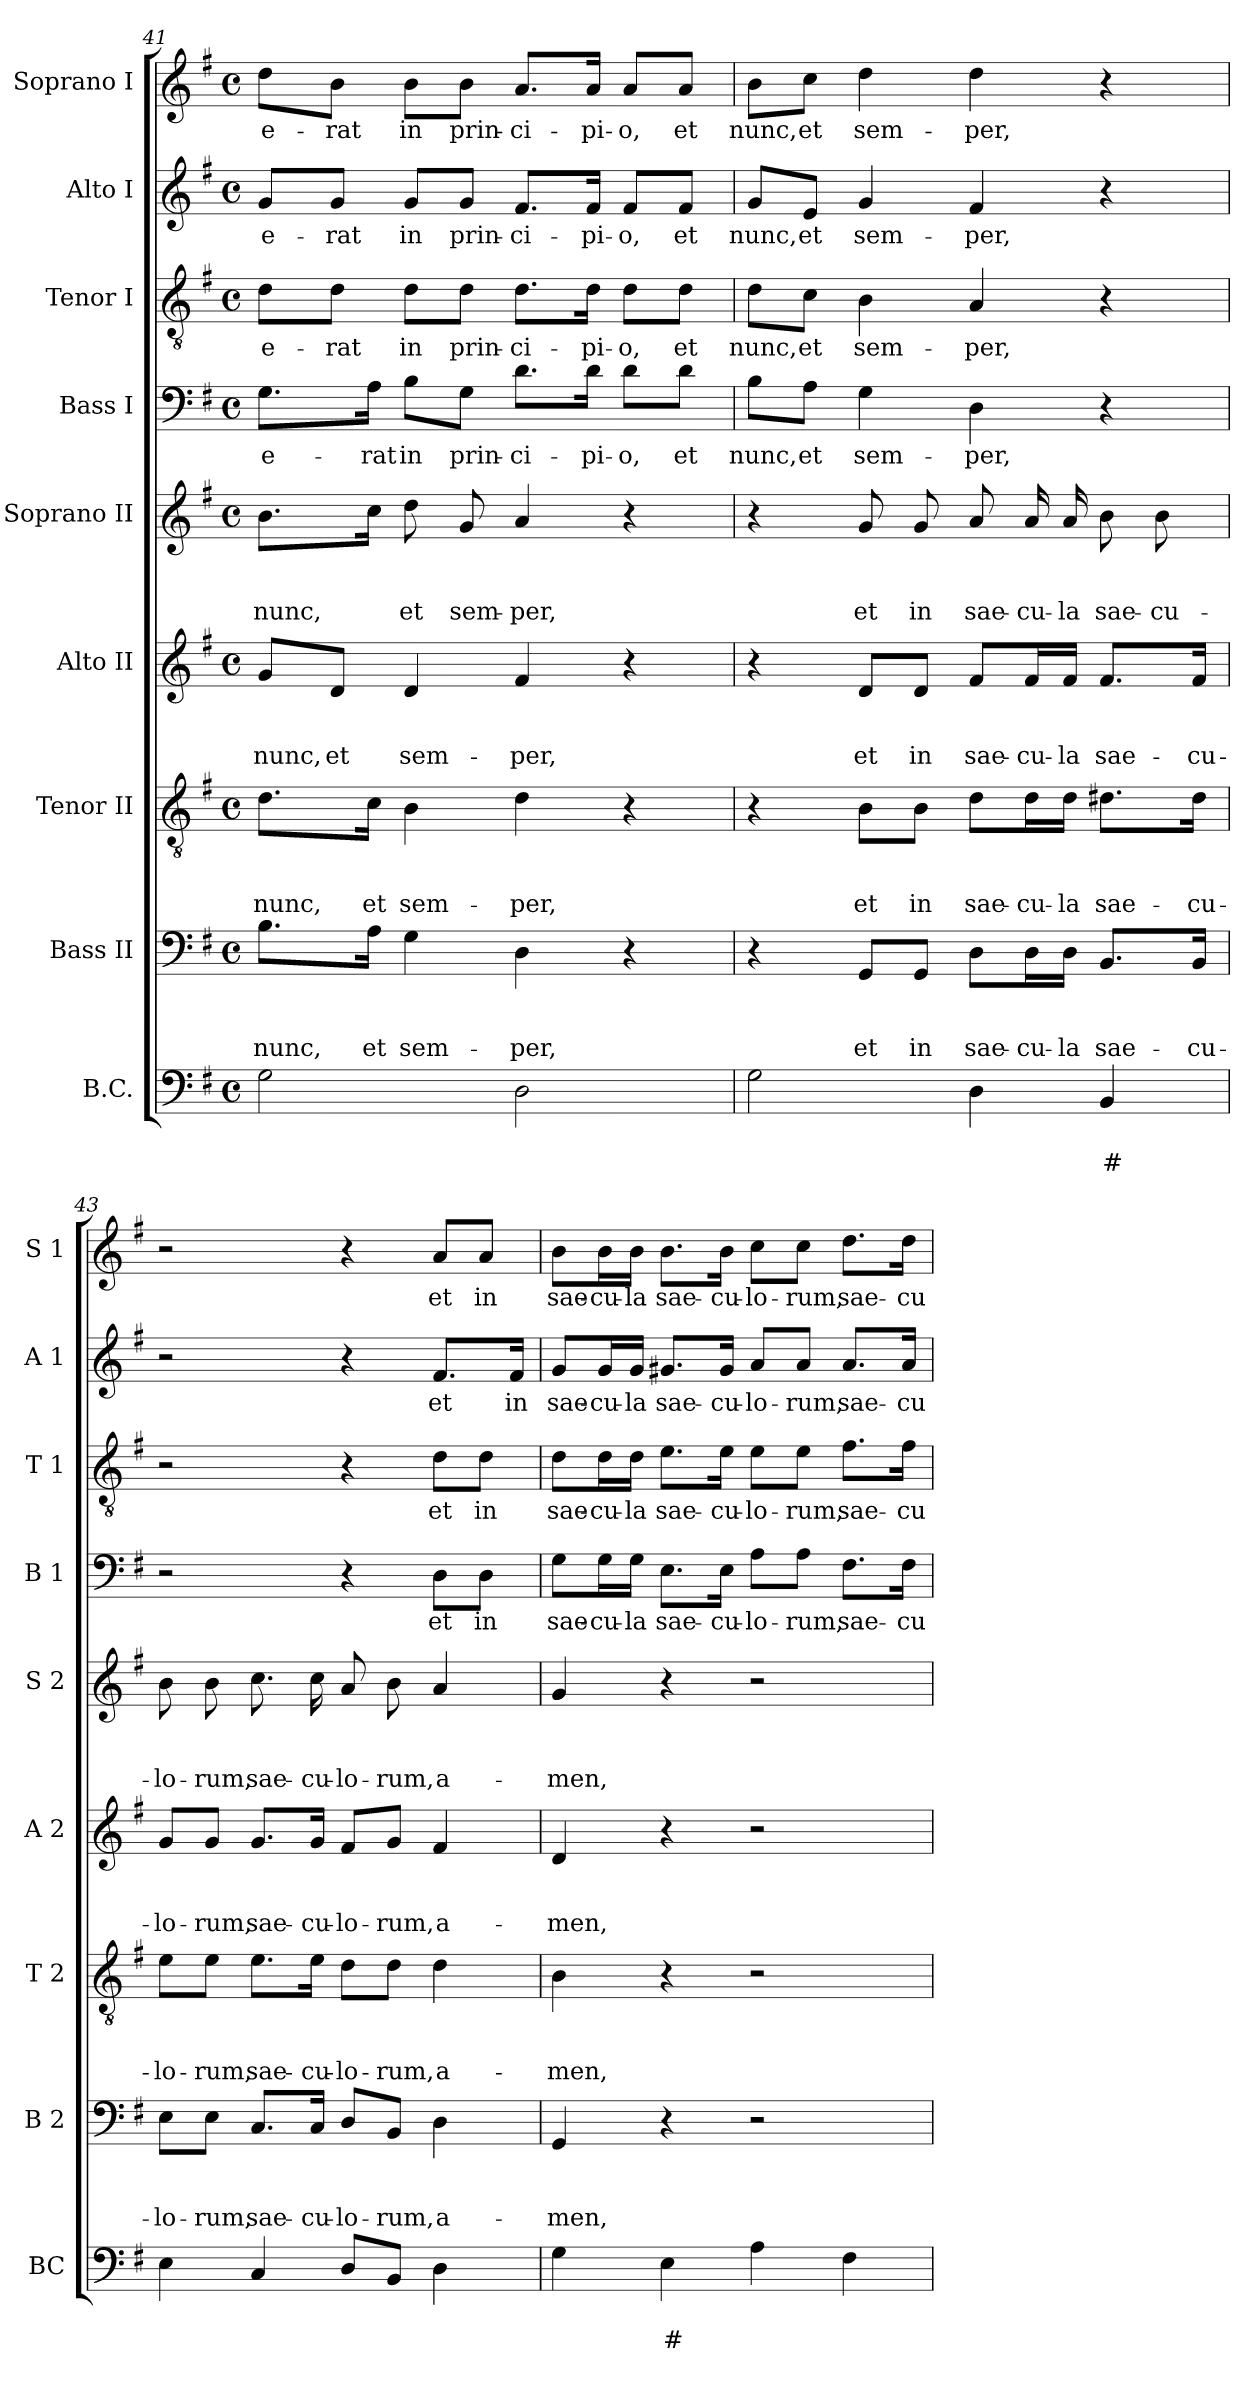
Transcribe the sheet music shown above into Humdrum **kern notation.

**kern	**text	**text	**kern	**text	**text	**text	**kern	**text	**text	**text	**kern	**text	**text	**text	**kern	**text	**text	**text	**kern	**text	**kern	**text	**kern	**text	**kern	**text
*part9	*part9	*part9	*part8	*part8	*part8	*part8	*part7	*part7	*part7	*part7	*part6	*part6	*part6	*part6	*part5	*part5	*part5	*part5	*part4	*part4	*part3	*part3	*part2	*part2	*part1	*part1
*staff9	*staff9	*staff9	*staff8	*staff8	*staff8	*staff8	*staff7	*staff7	*staff7	*staff7	*staff6	*staff6	*staff6	*staff6	*staff5	*staff5	*staff5	*staff5	*staff4	*staff4	*staff3	*staff3	*staff2	*staff2	*staff1	*staff1
*I"B.C.	*	*	*I"Bass II	*	*	*	*I"Tenor II	*	*	*	*I"Alto II	*	*	*	*I"Soprano II	*	*	*	*I"Bass I	*	*I"Tenor I	*	*I"Alto I	*	*I"Soprano I	*
*I'BC	*	*	*I'B 2	*	*	*	*I'T 2	*	*	*	*I'A 2	*	*	*	*I'S 2	*	*	*	*I'B 1	*	*I'T 1	*	*I'A 1	*	*I'S 1	*
*clefF4	*	*	*clefF4	*	*	*	*clefGv2	*	*	*	*clefG2	*	*	*	*clefG2	*	*	*	*clefF4	*	*clefGv2	*	*clefG2	*	*clefG2	*
*k[f#]	*	*	*k[f#]	*	*	*	*k[f#]	*	*	*	*k[f#]	*	*	*	*k[f#]	*	*	*	*k[f#]	*	*k[f#]	*	*k[f#]	*	*k[f#]	*
*G:	*	*	*G:	*	*	*	*G:	*	*	*	*G:	*	*	*	*G:	*	*	*	*G:	*	*G:	*	*G:	*	*G:	*
*M4/4	*	*	*M4/4	*	*	*	*M4/4	*	*	*	*M4/4	*	*	*	*M4/4	*	*	*	*M4/4	*	*M4/4	*	*M4/4	*	*M4/4	*
*met(c)	*	*	*met(c)	*	*	*	*met(c)	*	*	*	*met(c)	*	*	*	*met(c)	*	*	*	*met(c)	*	*met(c)	*	*met(c)	*	*met(c)	*
=41	=41	=41	=41	=41	=41	=41	=41	=41	=41	=41	=41	=41	=41	=41	=41	=41	=41	=41	=41	=41	=41	=41	=41	=41	=41	=41
!	!	!	!	!	!	!LO:LY:b	!	!	!	!LO:LY:b	!	!	!	!LO:LY:b	!	!	!	!LO:LY:b	!	!LO:LY:b	!	!LO:LY:b	!	!LO:LY:b	!	!LO:LY:b
2G\	.	.	8.B\L	.	.	nunc,	8.d\L	.	.	nunc,	8g/L	.	.	nunc,	8.b\L	.	.	nunc,	8.G\L	e-	8d\L	e-	8g/L	e-	8dd\L	e-
!	!	!	!	!	!	!	!	!	!	!	!	!	!	!LO:LY:b	!	!	!	!	!	!	!	!LO:LY:b	!	!LO:LY:b	!	!LO:LY:b
.	.	.	.	.	.	.	.	.	.	.	8d/J	.	.	et	.	.	.	.	.	.	8d\J	-rat	8g/J	-rat	8b\J	-rat
!	!	!	!	!	!	!LO:LY:b	!	!	!	!LO:LY:b	!	!	!	!	!	!	!	!	!	!LO:LY:b	!	!	!	!	!	!
.	.	.	16A\Jk	.	.	et	16c\Jk	.	.	et	.	.	.	.	16cc\Jk	.	.	.	16A\Jk	-rat	.	.	.	.	.	.
!	!	!	!	!	!	!LO:LY:b	!	!	!	!LO:LY:b	!	!	!	!LO:LY:b	!	!	!	!LO:LY:b	!	!LO:LY:b	!	!LO:LY:b	!	!LO:LY:b	!	!LO:LY:b
.	.	.	4G\	.	.	sem-	4B\	.	.	sem-	4d/	.	.	sem-	8dd\	.	.	et	8B\L	in	8d\L	in	8g/L	in	8b\L	in
!	!	!	!	!	!	!	!	!	!	!	!	!	!	!	!	!	!	!LO:LY:b	!	!LO:LY:b	!	!LO:LY:b	!	!LO:LY:b	!	!LO:LY:b
.	.	.	.	.	.	.	.	.	.	.	.	.	.	.	8g/	.	.	sem-	8G\J	prin-	8d\J	prin-	8g/J	prin-	8b\J	prin-
!	!	!	!	!	!	!LO:LY:b	!	!	!	!LO:LY:b	!	!	!	!LO:LY:b	!	!	!	!LO:LY:b	!	!LO:LY:b	!	!LO:LY:b	!	!LO:LY:b	!	!LO:LY:b
2D\	.	.	4D\	.	.	-per,	4d\	.	.	-per,	4f#/	.	.	-per,	4a/	.	.	-per,	8.d\L	-ci-	8.d\L	-ci-	8.f#/L	-ci-	8.a/L	-ci-
!	!	!	!	!	!	!	!	!	!	!	!	!	!	!	!	!	!	!	!	!LO:LY:b	!	!LO:LY:b	!	!LO:LY:b	!	!LO:LY:b
.	.	.	.	.	.	.	.	.	.	.	.	.	.	.	.	.	.	.	16d\Jk	-pi-	16d\Jk	-pi-	16f#/Jk	-pi-	16a/Jk	-pi-
!	!	!	!	!	!	!	!	!	!	!	!	!	!	!	!	!	!	!	!	!LO:LY:b	!	!LO:LY:b	!	!LO:LY:b	!	!LO:LY:b
.	.	.	4r	.	.	.	4r	.	.	.	4r	.	.	.	4r	.	.	.	8d\L	-o,	8d\L	-o,	8f#/L	-o,	8a/L	-o,
!	!	!	!	!	!	!	!	!	!	!	!	!	!	!	!	!	!	!	!	!LO:LY:b	!	!LO:LY:b	!	!LO:LY:b	!	!LO:LY:b
.	.	.	.	.	.	.	.	.	.	.	.	.	.	.	.	.	.	.	8d\J	et	8d\J	et	8f#/J	et	8a/J	et
=42	=42	=42	=42	=42	=42	=42	=42	=42	=42	=42	=42	=42	=42	=42	=42	=42	=42	=42	=42	=42	=42	=42	=42	=42	=42	=42
!	!	!	!	!	!	!	!	!	!	!	!	!	!	!	!	!	!	!	!	!LO:LY:b	!	!LO:LY:b	!	!LO:LY:b	!	!LO:LY:b
2G\	.	.	4r	.	.	.	4rA	.	.	.	4r	.	.	.	4r	.	.	.	8B\L	nunc,	8d\L	nunc,	8g/L	nunc,	8b\L	nunc,
!	!	!	!	!	!	!	!	!	!	!	!	!	!	!	!	!	!	!	!	!LO:LY:b	!	!LO:LY:b	!	!LO:LY:b	!	!LO:LY:b
.	.	.	.	.	.	.	.	.	.	.	.	.	.	.	.	.	.	.	8A\J	et	8c\J	et	8e/J	et	8cc\J	et
!	!	!	!	!	!	!LO:LY:b	!	!	!	!LO:LY:b	!	!	!	!LO:LY:b	!	!	!	!LO:LY:b	!	!LO:LY:b	!	!LO:LY:b	!	!LO:LY:b	!	!LO:LY:b
.	.	.	8GG/L	.	.	et	8B\L	.	.	et	8d/L	.	.	et	8g/	.	.	et	4G\	sem-	4B\	sem-	4g/	sem-	4dd\	sem-
!	!	!	!	!	!	!LO:LY:b	!	!	!	!LO:LY:b	!	!	!	!LO:LY:b	!	!	!	!LO:LY:b	!	!	!	!	!	!	!	!
.	.	.	8GG/J	.	.	in	8B\J	.	.	in	8d/J	.	.	in	8g/	.	.	in	.	.	.	.	.	.	.	.
!	!	!	!	!	!	!LO:LY:b	!	!	!	!LO:LY:b	!	!	!	!LO:LY:b	!	!	!	!LO:LY:b	!	!LO:LY:b	!	!LO:LY:b	!	!LO:LY:b	!	!LO:LY:b
4D\	.	.	8D\L	.	.	sae-	8d\L	.	.	sae-	8f#/L	.	.	sae-	8a/	.	.	sae-	4D\	-per,	4A/	-per,	4f#/	-per,	4dd\	-per,
!	!	!	!	!	!	!LO:LY:b	!	!	!	!LO:LY:b	!	!	!	!LO:LY:b	!	!	!	!LO:LY:b	!	!	!	!	!	!	!	!
.	.	.	16D\L	.	.	-cu-	16d\L	.	.	-cu-	16f#/L	.	.	-cu-	16a/	.	.	-cu-	.	.	.	.	.	.	.	.
!	!	!	!	!	!	!LO:LY:b	!	!	!	!LO:LY:b	!	!	!	!LO:LY:b	!	!	!	!LO:LY:b	!	!	!	!	!	!	!	!
.	.	.	16D\JJ	.	.	-la	16d\JJ	.	.	-la	16f#/JJ	.	.	-la	16a/	.	.	-la	.	.	.	.	.	.	.	.
!	!	!LO:LY:b	!	!	!	!LO:LY:b	!	!	!	!LO:LY:b	!	!	!	!LO:LY:b	!	!	!	!LO:LY:b	!	!	!	!	!	!	!	!
4BB/	.	#	8.BB/L	.	.	sae-	8.d#X\L	.	.	sae-	8.f#/L	.	.	sae-	8b\	.	.	sae-	4r	.	4r	.	4r	.	4r	.
!	!	!	!	!	!	!	!	!	!	!	!	!	!	!	!	!	!	!LO:LY:b	!	!	!	!	!	!	!	!
.	.	.	.	.	.	.	.	.	.	.	.	.	.	.	8b\	.	.	-cu-	.	.	.	.	.	.	.	.
!	!	!	!	!	!	!LO:LY:b	!	!	!	!LO:LY:b	!	!	!	!LO:LY:b	!	!	!	!	!	!	!	!	!	!	!	!
.	.	.	16BB/Jk	.	.	-cu-	16d#\Jk	.	.	-cu-	16f#/Jk	.	.	-cu-	.	.	.	.	.	.	.	.	.	.	.	.
!!LO:PB:g=z
=43	=43	=43	=43	=43	=43	=43	=43	=43	=43	=43	=43	=43	=43	=43	=43	=43	=43	=43	=43	=43	=43	=43	=43	=43	=43	=43
!	!	!	!	!	!	!LO:LY:b	!	!	!	!LO:LY:b	!	!	!	!LO:LY:b	!	!	!	!LO:LY:b	!	!	!	!	!	!	!	!
4E\	.	.	8E\L	.	.	-lo-	8e\L	.	.	-lo-	8g/L	.	.	-lo-	8b\	.	.	-lo-	2r	.	2r	.	2r	.	2r	.
!	!	!	!	!	!	!LO:LY:b	!	!	!	!LO:LY:b	!	!	!	!LO:LY:b	!	!	!	!LO:LY:b	!	!	!	!	!	!	!	!
.	.	.	8E\J	.	.	-rum,	8e\J	.	.	-rum,	8g/J	.	.	-rum,	8b\	.	.	-rum,	.	.	.	.	.	.	.	.
!	!	!	!	!	!	!LO:LY:b	!	!	!	!LO:LY:b	!	!	!	!LO:LY:b	!	!	!	!LO:LY:b	!	!	!	!	!	!	!	!
4C/	.	.	8.C/L	.	.	sae-	8.e\L	.	.	sae-	8.g/L	.	.	sae-	8.cc\	.	.	sae-	.	.	.	.	.	.	.	.
!	!	!	!	!	!	!LO:LY:b	!	!	!	!LO:LY:b	!	!	!	!LO:LY:b	!	!	!	!LO:LY:b	!	!	!	!	!	!	!	!
.	.	.	16C/Jk	.	.	-cu-	16e\Jk	.	.	-cu-	16g/Jk	.	.	-cu-	16cc\	.	.	-cu-	.	.	.	.	.	.	.	.
!	!	!	!	!	!	!LO:LY:b	!	!	!	!LO:LY:b	!	!	!	!LO:LY:b	!	!	!	!LO:LY:b	!	!	!	!	!	!	!	!
8D/L	.	.	8D/L	.	.	-lo-	8d\L	.	.	-lo-	8f#/L	.	.	-lo-	8a/	.	.	-lo-	4r	.	4r	.	4r	.	4r	.
!	!	!	!	!	!	!LO:LY:b	!	!	!	!LO:LY:b	!	!	!	!LO:LY:b	!	!	!	!LO:LY:b	!	!	!	!	!	!	!	!
8BB/J	.	.	8BB/J	.	.	-rum,	8d\J	.	.	-rum,	8g/J	.	.	-rum,	8b\	.	.	-rum,	.	.	.	.	.	.	.	.
!	!	!	!	!	!	!LO:LY:b	!	!	!	!LO:LY:b	!	!	!	!LO:LY:b	!	!	!	!LO:LY:b	!	!LO:LY:b	!	!LO:LY:b	!	!LO:LY:b	!	!LO:LY:b
4D\	.	.	4D\	.	.	a-	4d\	.	.	a-	4f#/	.	.	a-	4a/	.	.	a-	8D\L	et	8d\L	et	8.f#/L	et	8a/L	et
!	!	!	!	!	!	!	!	!	!	!	!	!	!	!	!	!	!	!	!	!LO:LY:b	!	!LO:LY:b	!	!	!	!LO:LY:b
.	.	.	.	.	.	.	.	.	.	.	.	.	.	.	.	.	.	.	8D\J	in	8d\J	in	.	.	8a/J	in
!	!	!	!	!	!	!	!	!	!	!	!	!	!	!	!	!	!	!	!	!	!	!	!	!LO:LY:b	!	!
.	.	.	.	.	.	.	.	.	.	.	.	.	.	.	.	.	.	.	.	.	.	.	16f#/Jk	in	.	.
=44	=44	=44	=44	=44	=44	=44	=44	=44	=44	=44	=44	=44	=44	=44	=44	=44	=44	=44	=44	=44	=44	=44	=44	=44	=44	=44
!	!	!	!	!	!	!LO:LY:b	!	!	!	!LO:LY:b	!	!	!	!LO:LY:b	!	!	!	!LO:LY:b	!	!LO:LY:b	!	!LO:LY:b	!	!LO:LY:b	!	!LO:LY:b
4G\	.	.	4GG/	.	.	-men,	4B\	.	.	-men,	4d/	.	.	-men,	4g/	.	.	-men,	8G\L	sae-	8d\L	sae-	8g/L	sae-	8b\L	sae-
!	!	!	!	!	!	!	!	!	!	!	!	!	!	!	!	!	!	!	!	!LO:LY:b	!	!LO:LY:b	!	!LO:LY:b	!	!LO:LY:b
.	.	.	.	.	.	.	.	.	.	.	.	.	.	.	.	.	.	.	16G\L	-cu-	16d\L	-cu-	16g/L	-cu-	16b\L	-cu-
!	!	!	!	!	!	!	!	!	!	!	!	!	!	!	!	!	!	!	!	!LO:LY:b	!	!LO:LY:b	!	!LO:LY:b	!	!LO:LY:b
.	.	.	.	.	.	.	.	.	.	.	.	.	.	.	.	.	.	.	16G\JJ	-la	16d\JJ	-la	16g/JJ	-la	16b\JJ	-la
!	!	!LO:LY:b	!	!	!	!	!	!	!	!	!	!	!	!	!	!	!	!	!	!LO:LY:b	!	!LO:LY:b	!	!LO:LY:b	!	!LO:LY:b
4E\	.	#	4r	.	.	.	4r	.	.	.	4r	.	.	.	4r	.	.	.	8.E\L	sae-	8.e\L	sae-	8.g#X/L	sae-	8.b\L	sae-
!	!	!	!	!	!	!	!	!	!	!	!	!	!	!	!	!	!	!	!	!LO:LY:b	!	!LO:LY:b	!	!LO:LY:b	!	!LO:LY:b
.	.	.	.	.	.	.	.	.	.	.	.	.	.	.	.	.	.	.	16E\Jk	-cu-	16e\Jk	-cu-	16g#/Jk	-cu-	16b\Jk	-cu-
!	!	!	!	!	!	!	!	!	!	!	!	!	!	!	!	!	!	!	!	!LO:LY:b	!	!LO:LY:b	!	!LO:LY:b	!	!LO:LY:b
4A\	.	.	2r	.	.	.	2r	.	.	.	2r	.	.	.	2r	.	.	.	8A\L	-lo-	8e\L	-lo-	8a/L	-lo-	8cc\L	-lo-
!	!	!	!	!	!	!	!	!	!	!	!	!	!	!	!	!	!	!	!	!LO:LY:b	!	!LO:LY:b	!	!LO:LY:b	!	!LO:LY:b
.	.	.	.	.	.	.	.	.	.	.	.	.	.	.	.	.	.	.	8A\J	-rum,	8e\J	-rum,	8a/J	-rum,	8cc\J	-rum,
!	!	!	!	!	!	!	!	!	!	!	!	!	!	!	!	!	!	!	!	!LO:LY:b	!	!LO:LY:b	!	!LO:LY:b	!	!LO:LY:b
4F#\	.	.	.	.	.	.	.	.	.	.	.	.	.	.	.	.	.	.	8.F#\L	sae-	8.f#\L	sae-	8.a/L	sae-	8.dd\L	sae-
!	!	!	!	!	!	!	!	!	!	!	!	!	!	!	!	!	!	!	!	!LO:LY:b	!	!LO:LY:b	!	!LO:LY:b	!	!LO:LY:b
.	.	.	.	.	.	.	.	.	.	.	.	.	.	.	.	.	.	.	16F#\Jk	-cu-	16f#\Jk	-cu-	16a/Jk	-cu-	16dd\Jk	-cu-
=	=	=	=	=	=	=	=	=	=	=	=	=	=	=	=	=	=	=	=	=	=	=	=	=	=	=
*-	*-	*-	*-	*-	*-	*-	*-	*-	*-	*-	*-	*-	*-	*-	*-	*-	*-	*-	*-	*-	*-	*-	*-	*-	*-	*-
